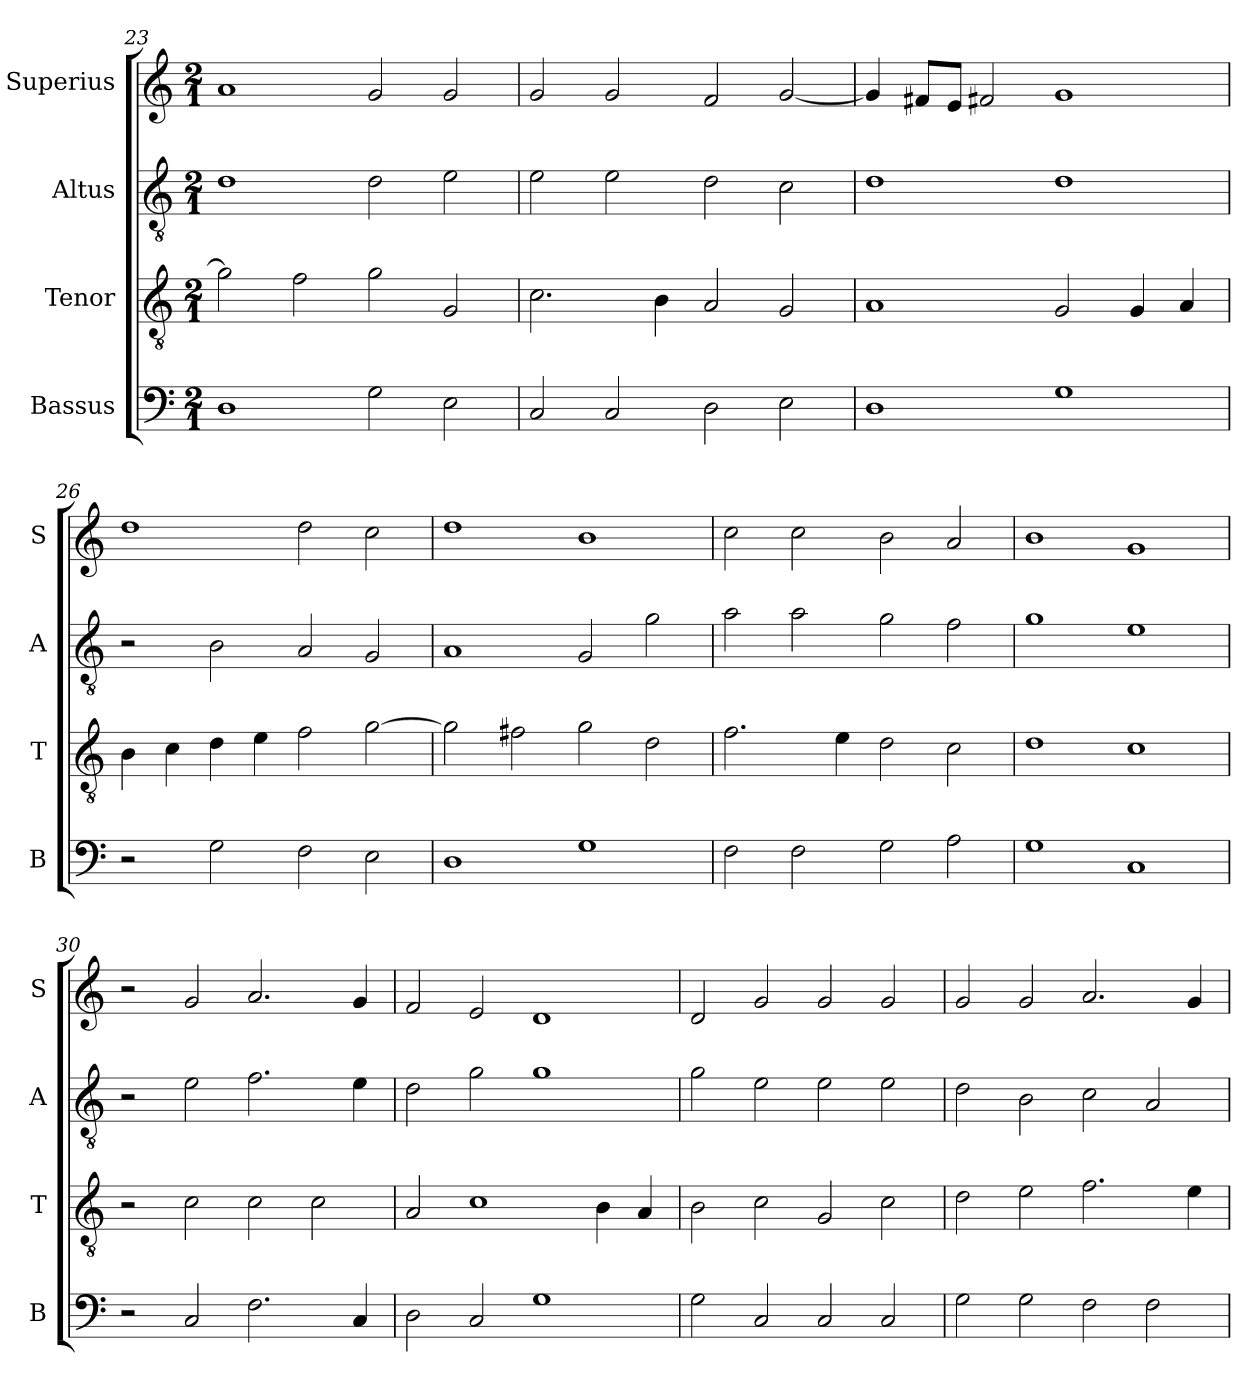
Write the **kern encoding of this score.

**kern	**kern	**kern	**kern
*part4	*part3	*part2	*part1
*staff4	*staff3	*staff2	*staff1
*I"Bassus	*I"Tenor	*I"Altus	*I"Superius
*I'B	*I'T	*I'A	*I'S
*clefF4	*clefGv2	*clefGv2	*clefG2
*k[]	*k[]	*k[]	*k[]
*C:	*C:	*C:	*C:
*M2/1	*M2/1	*M2/1	*M2/1
=23	=23	=23	=23
1D	2g]	1d	1a
.	2f	.	.
2G	2g	2d	2g
2E	2G	2e	2g
=24	=24	=24	=24
2C	2.c	2e	2g
2C	.	2e	2g
.	4B	.	.
2D	2A	2d	2f
2E	2G	2c	[2g
=25	=25	=25	=25
1D	1A	1d	4g]
.	.	.	8f#XL
.	.	.	8eJ
.	.	.	2f#X
1G	2G	1d	1g
.	4G	.	.
.	4A	.	.
=26	=26	=26	=26
2r	4B	2r	1dd
.	4c	.	.
2G	4d	2B	.
.	4e	.	.
2F	2f	2A	2dd
2E	[2g	2G	2cc
=27	=27	=27	=27
1D	2g]	1A	1dd
.	2f#X	.	.
1G	2g	2G	1b
.	2d	2g	.
=28	=28	=28	=28
2F	2.f	2a	2cc
2F	.	2a	2cc
.	4e	.	.
2G	2d	2g	2b
2A	2c	2f	2a
=29	=29	=29	=29
1G	1d	1g	1b
1C	1c	1e	1g
=30	=30	=30	=30
2r	2r	2r	2r
2C	2c	2e	2g
2.F	2c	2.f	2.a
.	2c	.	.
4C	.	4e	4g
=31	=31	=31	=31
2D	2A	2d	2f
2C	1c	2g	2e
1G	.	1g	1d
.	4B	.	.
.	4A	.	.
=32	=32	=32	=32
2G	2B	2g	2d
2C	2c	2e	2g
2C	2G	2e	2g
2C	2c	2e	2g
=33	=33	=33	=33
2G	2d	2d	2g
2G	2e	2B	2g
2F	2.f	2c	2.a
2F	.	2A	.
.	4e	.	4g
=	=	=	=
*-	*-	*-	*-
